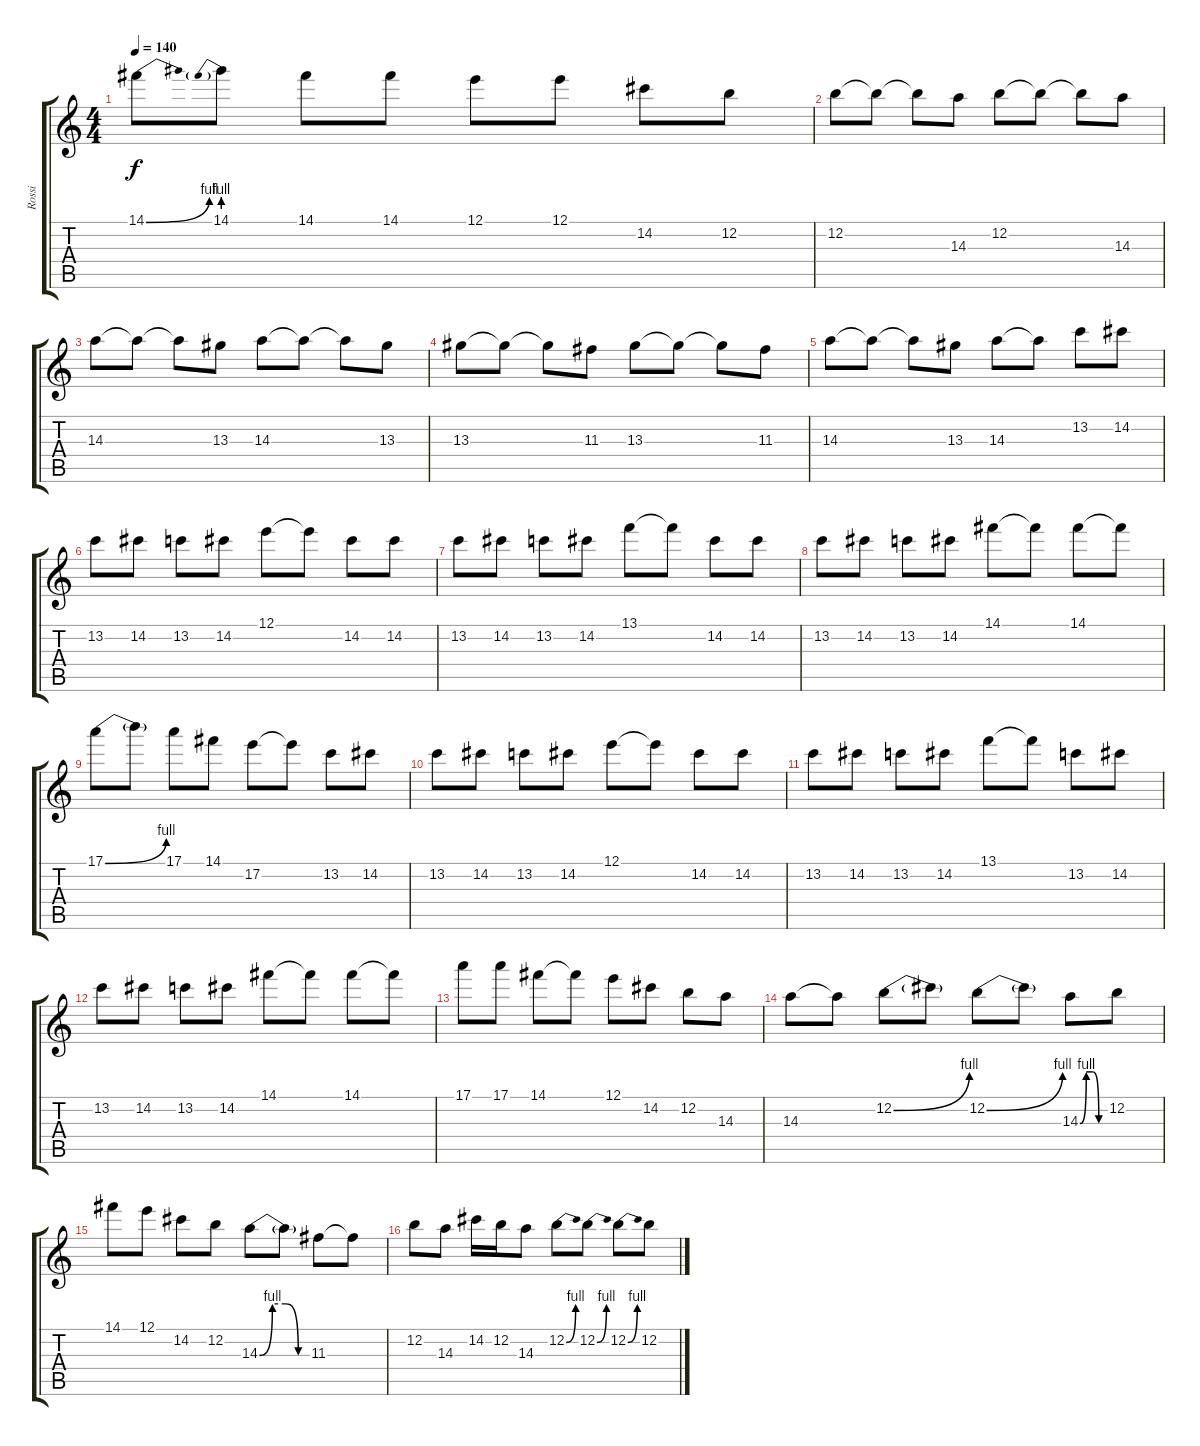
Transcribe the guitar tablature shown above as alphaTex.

\track ("Rossi" "Rossi") {instrument overdrivenguitar}
\staff {score tabs}
\tuning (E4 B3 G3 D3 A2 E2) {hide}
\ts (4 4)
\tempo 140
\clef g2
\ks c
14.1{be (bend 0 0 60 4)}.8{dy f} 14.1{be (prebend 0 4 60 4)}.8 14.1.8 14.1.8 12.1.8 12.1.8 14.2.8 12.2.8 |
12.2.8 12.2{t}.8 12.2{t}.8 14.3.8 12.2.8 12.2{t}.8 12.2{t}.8 14.3.8 |
14.3.8 14.3{t}.8 14.3{t}.8 13.3.8 14.3.8 14.3{t}.8 14.3{t}.8 13.3.8 |
13.3.8 13.3{t}.8 13.3{t}.8 11.3.8 13.3.8 13.3{t}.8 13.3{t}.8 11.3.8 |
14.3.8 14.3{t}.8 14.3{t}.8 13.3.8 14.3.8 14.3{t}.8 13.2.8 14.2.8 |
13.2.8 14.2.8 13.2.8 14.2.8 12.1.8 12.1{t}.8 14.2.8 14.2.8 |
13.2.8 14.2.8 13.2.8 14.2.8 13.1.8 13.1{t}.8 14.2.8 14.2.8 |
13.2.8 14.2.8 13.2.8 14.2.8 14.1.8 14.1{t}.8 14.1.8 14.1{t}.8 |
17.1{be (bend 0 0 60 4)}.8 17.1{t}.8 17.1.8 14.1.8 17.2.8 17.2{t}.8 13.2.8 14.2.8 |
13.2.8 14.2.8 13.2.8 14.2.8 12.1.8 12.1{t}.8 14.2.8 14.2.8 |
13.2.8 14.2.8 13.2.8 14.2.8 13.1.8 13.1{t}.8 13.2.8 14.2.8 |
13.2.8 14.2.8 13.2.8 14.2.8 14.1.8 14.1{t}.8 14.1.8 14.1{t}.8 |
17.1.8 17.1.8 14.1.8 14.1{t}.8 12.1.8 14.2.8 12.2.8 14.3.8 |
14.3.8 14.3{t}.8 12.2{be (bend 0 0 60 4)}.8 12.2{t}.8 12.2{be (bend 0 0 60 4)}.8 12.2{t}.8 14.3{be (custom 0 0 15 4 30 4 45 0 60 0)}.8 12.2.8 |
14.1.8 12.1.8 14.2.8 12.2.8 14.3{be (custom 0 0 15 4 30 4 45 0 60 0)}.8 14.3{t}.8 11.3.8 11.3{t}.8 |
12.2.8 14.3.8 14.2.16 12.2.16 14.3.8 12.2{be (bend 0 0 60 4)}.8 12.2{be (bend 0 0 60 4)}.8 12.2{be (bend 0 0 60 4)}.8 12.2.8
